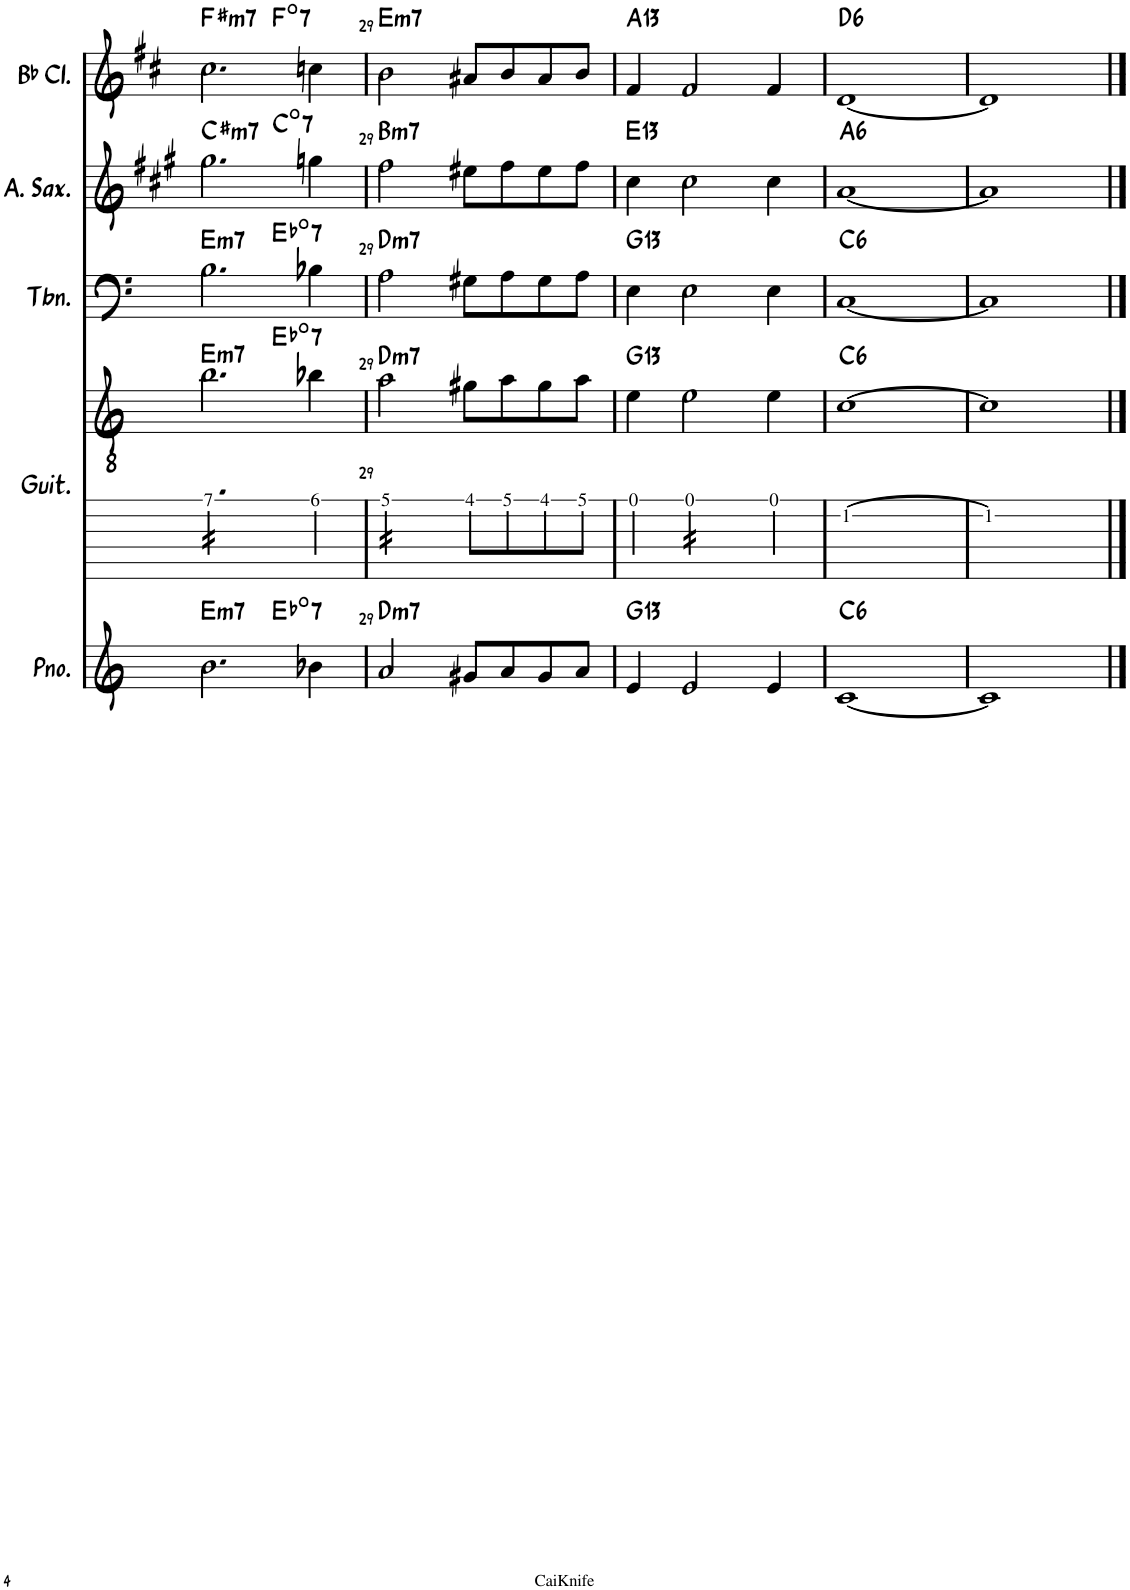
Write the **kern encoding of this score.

**kern	**harte	**kern	**kern	**harte	**kern	**harte	**kern	**harte	**kern	**harte
*part5	*part5	*part4	*part4	*part4	*part3	*part3	*part2	*part2	*part1	*part1
*staff6	*	*staff5	*staff4	*	*staff3	*	*staff2	*	*staff1	*
*I"钢琴	*	*I"原音吉他	*	*	*I"长号	*	*I"中音萨克斯	*	*I"降B调单簧管	*
!!LO:PB:g=z
*clefG2	*	*	*clefGv2	*	*clefF4	*	*clefG2	*	*clefG2	*
*	*	*	*	*	*	*	*Trd5c9	*	*Trd1c2	*
*k[]	*	*k[]	*k[]	*	*k[]	*	*k[f#c#g#]	*	*k[f#c#]	*
*M4/4	*	*M4/4	*M4/4	*	*M4/4	*	*M4/4	*	*M4/4	*
=28	=28	=28	=28	=28	=28	=28	=28	=28	=28	=28
!	!LO:H:kt=m7	!	!	!LO:H:kt=m7	!	!LO:H:kt=m7	!	!LO:H:kt=m7	!	!LO:H:kt=m7
*^	*	*	*^	*	*^	*	*^	*	*^	*
2.b\	2ryy	E:min7	2.b\	2.b\	2ryy	E:min7	2.B\	2ryy	E:min7	2.gg#\	2ryy	C#:min7	2.cc#\	2ryy	F#:min7
!	!	!LO:H:kt=7	!	!	!	!LO:H:kt=7	!	!	!LO:H:kt=7	!	!	!LO:H:kt=7	!	!	!LO:H:kt=7
.	2ryy	Eb:dim7	.	.	2ryy	Eb:dim7	.	2ryy	Eb:dim7	.	2ryy	C:dim7	.	2ryy	F:dim7
4b-X\	.	.	4b-X\	4b-X\	.	.	4B-X\	.	.	4ggn\	.	.	4ccn\	.	.
=29	=29	=29	=29	=29	=29	=29	=29	=29	=29	=29	=29	=29	=29	=29	=29
!	!	!LO:H:kt=m7	!	!	!	!LO:H:kt=m7	!	!	!LO:H:kt=m7	!	!	!LO:H:kt=m7	!	!	!LO:H:kt=m7
*	*	*	*	*v	*v	*	*	*	*	*v	*v	*	*v	*v	*
*v	*v	*	*	*	*	*v	*v	*	*	*	*	*
2a/	D:min7	2a\	2a\	D:min7	2A\	D:min7	2ff#\	B:min7	2b\	E:min7
8g#X/L	.	8g#X\L	8g#X\L	.	8G#X\L	.	8ee#X\L	.	8a#X/L	.
8a/	.	8a\	8a\	.	8A\	.	8ff#\	.	8b/	.
8g#/	.	8g#\	8g#\	.	8G#\	.	8ee#\	.	8a#/	.
8a/J	.	8a\J	8a\J	.	8A\J	.	8ff#\J	.	8b/J	.
=30	=30	=30	=30	=30	=30	=30	=30	=30	=30	=30
!	!LO:H:kt=13	!	!	!LO:H:kt=13	!	!LO:H:kt=13	!	!LO:H:kt=13	!	!LO:H:kt=13
4e/	G:9(11,13)	4e\	4e\	G:9(11,13)	4E\	G:9(11,13)	4cc#\	E:9(11,13)	4f#/	A:9(11,13)
2e/	.	2e\	2e\	.	2E\	.	2cc#\	.	2f#/	.
4e/	.	4e\	4e\	.	4E\	.	4cc#\	.	4f#/	.
=31	=31	=31	=31	=31	=31	=31	=31	=31	=31	=31
!	!LO:H:kt=6	!	!	!LO:H:kt=6	!	!LO:H:kt=6	!	!LO:H:kt=6	!	!LO:H:kt=6
[1c	C:maj6	[1c	[1c	C:maj6	[1C	C:maj6	[1a	A:maj6	[1d	D:maj6
=32	=32	=32	=32	=32	=32	=32	=32	=32	=32	=32
1c]	.	1c]	1c]	.	1C]	.	1a]	.	1d]	.
==	==	==	==	==	==	==	==	==	==	==
*-	*-	*-	*-	*-	*-	*-	*-	*-	*-	*-
